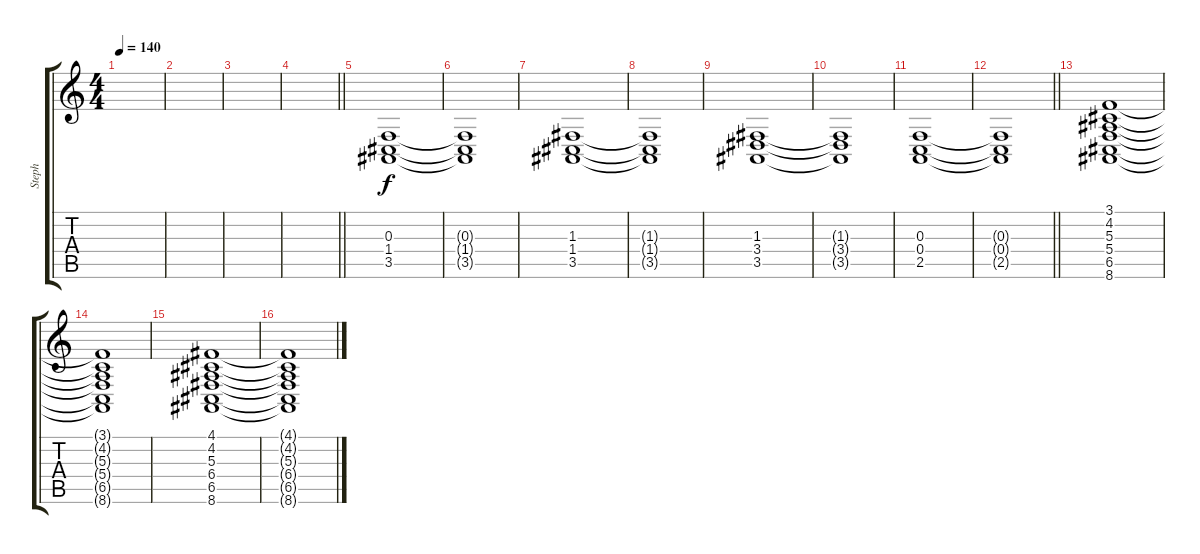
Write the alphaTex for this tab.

\track ("Steph" "Steph") {instrument acousticgrandpiano}
\staff {score tabs}
\tuning (D4 A3 F3 C3 G2 D2) {hide}
\ts (4 4)
\tempo 140
\clef g2
\ks c
|
|
|
\barLineRight lightlight
|
\section ("" "")
(0.3 1.4 3.5).1{volume 9 instrument synthstrings1} |
(0.3{t} 1.4{t} 3.5{t}).1 |
(1.3 1.4 3.5).1 |
(1.3{t} 1.4{t} 3.5{t}).1 |
(1.3 3.4 3.5).1 |
(1.3{t} 3.4{t} 3.5{t}).1 |
(0.3 0.4 2.5).1 |
\barLineRight lightlight
(0.3{t} 0.4{t} 2.5{t}).1 |
(3.1 4.2 5.3 5.4 6.5 8.6).1{instrument synthstrings1} |
(3.1{t} 4.2{t} 5.3{t} 5.4{t} 6.5{t} 8.6{t}).1 |
(4.1 4.2 5.3 6.4 6.5 8.6).1 |
(4.1{t} 4.2{t} 5.3{t} 6.4{t} 6.5{t} 8.6{t}).1
